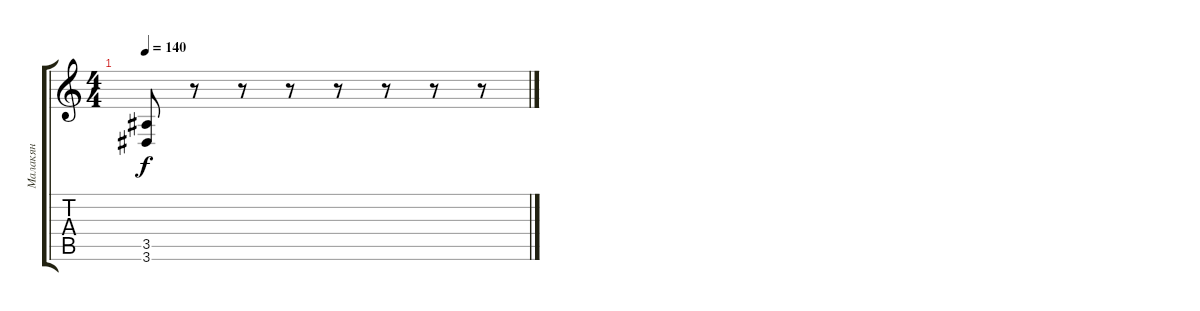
\track ("Малакян" "Малакян") {instrument overdrivenguitar}
\staff {score tabs}
\tuning (D4 A3 F3 C3 G2 C2) {hide}
\ts (4 4)
\tempo 140
\clef g2
\ks c
(3.5 3.6).8{dy f} r.8 r.8 r.8 r.8 r.8 r.8 r.8
